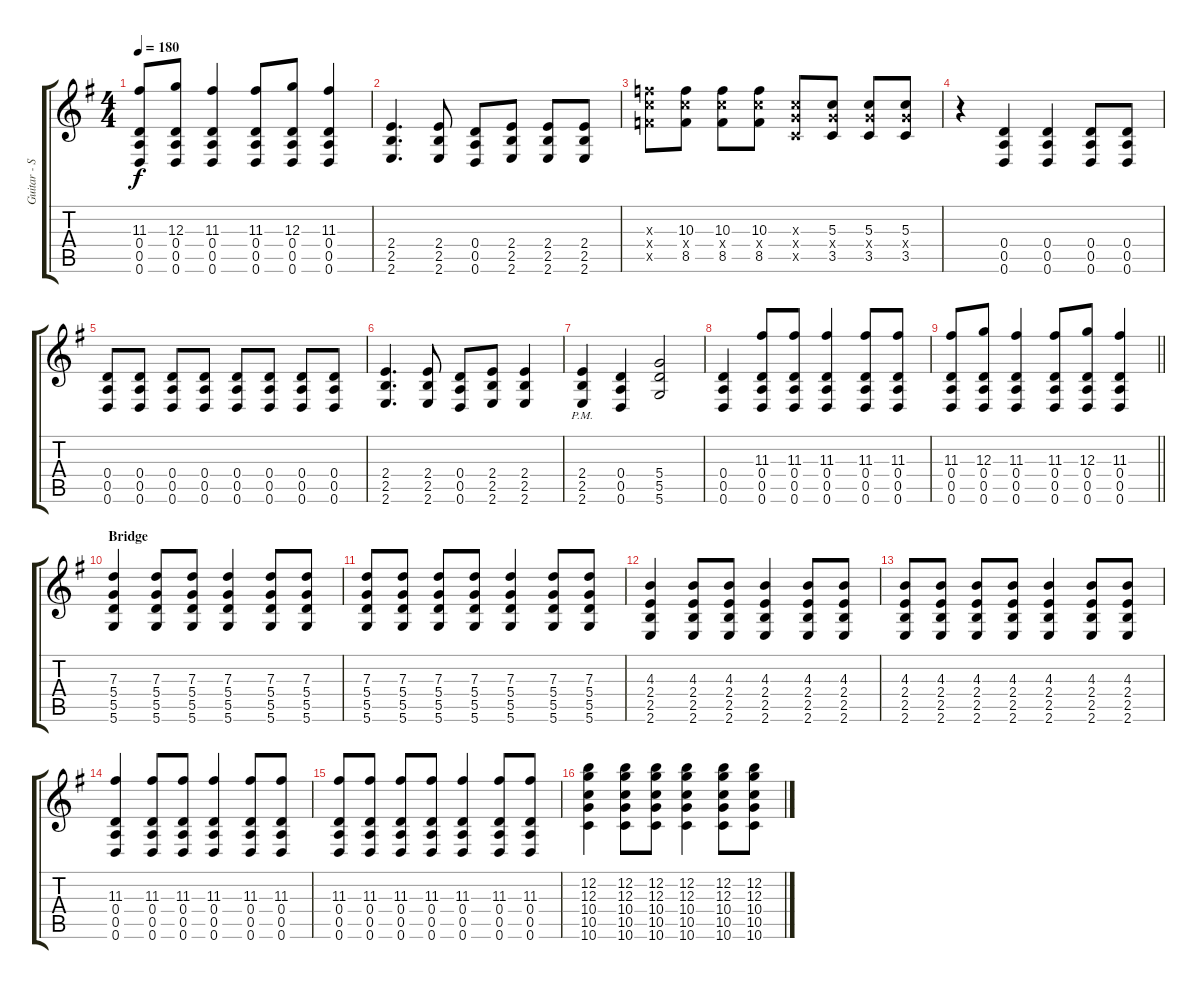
\track ("Guitar - Simon Neil" "Guitar - S") {instrument electricguitarclean}
\staff {score tabs}
\tuning (E4 B3 G3 D3 A2 D2) {hide}
\ts (4 4)
\tempo 180
\clef g2
\ks eminor
(11.3 0.4 0.5 0.6).8{dy f} (12.3 0.4 0.5 0.6).8 (11.3 0.4 0.5 0.6).4 (11.3 0.4 0.5 0.6).8 (12.3 0.4 0.5 0.6).8 (11.3 0.4 0.5 0.6).4 |
(2.4 2.5 2.6).4{d} (2.4 2.5 2.6).8 (0.4 0.5 0.6).8 (2.4 2.5 2.6).8 (2.4 2.5 2.6).8 (2.4 2.5 2.6).8 |
(10.3{x} 10.4{x} 8.5{x}).8 (10.3 10.4{x} 8.5).8 (10.3 10.4{x} 8.5).8 (10.3 10.4{x} 8.5).8 (5.3{x} 5.4{x} 3.5{x}).8 (5.3 5.4{x} 3.5).8 (5.3 5.4{x} 3.5).8 (5.3 5.4{x} 3.5).8 |
r.4 (0.4 0.5 0.6).4 (0.4 0.5 0.6).4 (0.4 0.5 0.6).8 (0.4 0.5 0.6).8 |
(0.4 0.5 0.6).8 (0.4 0.5 0.6).8 (0.4 0.5 0.6).8 (0.4 0.5 0.6).8 (0.4 0.5 0.6).8 (0.4 0.5 0.6).8 (0.4 0.5 0.6).8 (0.4 0.5 0.6).8 |
(2.4 2.5 2.6).4{d} (2.4 2.5 2.6).8 (0.4 0.5 0.6).8 (2.4 2.5 2.6).8 (2.4 2.5 2.6).4 |
(2.4{pm} 2.5{pm} 2.6{pm}).4 (0.4 0.5 0.6).4 (5.4 5.5 5.6).2 |
(0.4 0.5 0.6).4 (11.3 0.4 0.5 0.6).8 (11.3 0.4 0.5 0.6).8 (11.3 0.4 0.5 0.6).4 (11.3 0.4 0.5 0.6).8 (11.3 0.4 0.5 0.6).8 |
\barLineRight lightlight
(11.3 0.4 0.5 0.6).8 (12.3 0.4 0.5 0.6).8 (11.3 0.4 0.5 0.6).4 (11.3 0.4 0.5 0.6).8 (12.3 0.4 0.5 0.6).8 (11.3 0.4 0.5 0.6).4 |
\section ("" "Bridge")
(7.3 5.4 5.5 5.6).4 (7.3 5.4 5.5 5.6).8 (7.3 5.4 5.5 5.6).8 (7.3 5.4 5.5 5.6).4 (7.3 5.4 5.5 5.6).8 (7.3 5.4 5.5 5.6).8 |
(7.3 5.4 5.5 5.6).8 (7.3 5.4 5.5 5.6).8 (7.3 5.4 5.5 5.6).8 (7.3 5.4 5.5 5.6).8 (7.3 5.4 5.5 5.6).4 (7.3 5.4 5.5 5.6).8 (7.3 5.4 5.5 5.6).8 |
(4.3 2.4 2.5 2.6).4 (4.3 2.4 2.5 2.6).8 (4.3 2.4 2.5 2.6).8 (4.3 2.4 2.5 2.6).4 (4.3 2.4 2.5 2.6).8 (4.3 2.4 2.5 2.6).8 |
(4.3 2.4 2.5 2.6).8 (4.3 2.4 2.5 2.6).8 (4.3 2.4 2.5 2.6).8 (4.3 2.4 2.5 2.6).8 (4.3 2.4 2.5 2.6).4 (4.3 2.4 2.5 2.6).8 (4.3 2.4 2.5 2.6).8 |
(11.3 0.4 0.5 0.6).4 (11.3 0.4 0.5 0.6).8 (11.3 0.4 0.5 0.6).8 (11.3 0.4 0.5 0.6).4 (11.3 0.4 0.5 0.6).8 (11.3 0.4 0.5 0.6).8 |
(11.3 0.4 0.5 0.6).8 (11.3 0.4 0.5 0.6).8 (11.3 0.4 0.5 0.6).8 (11.3 0.4 0.5 0.6).8 (11.3 0.4 0.5 0.6).4 (11.3 0.4 0.5 0.6).8 (11.3 0.4 0.5 0.6).8 |
(12.2 12.3 10.4 10.5 10.6).4 (12.2 12.3 10.4 10.5 10.6).8 (12.2 12.3 10.4 10.5 10.6).8 (12.2 12.3 10.4 10.5 10.6).4 (12.2 12.3 10.4 10.5 10.6).8 (12.2 12.3 10.4 10.5 10.6).8
